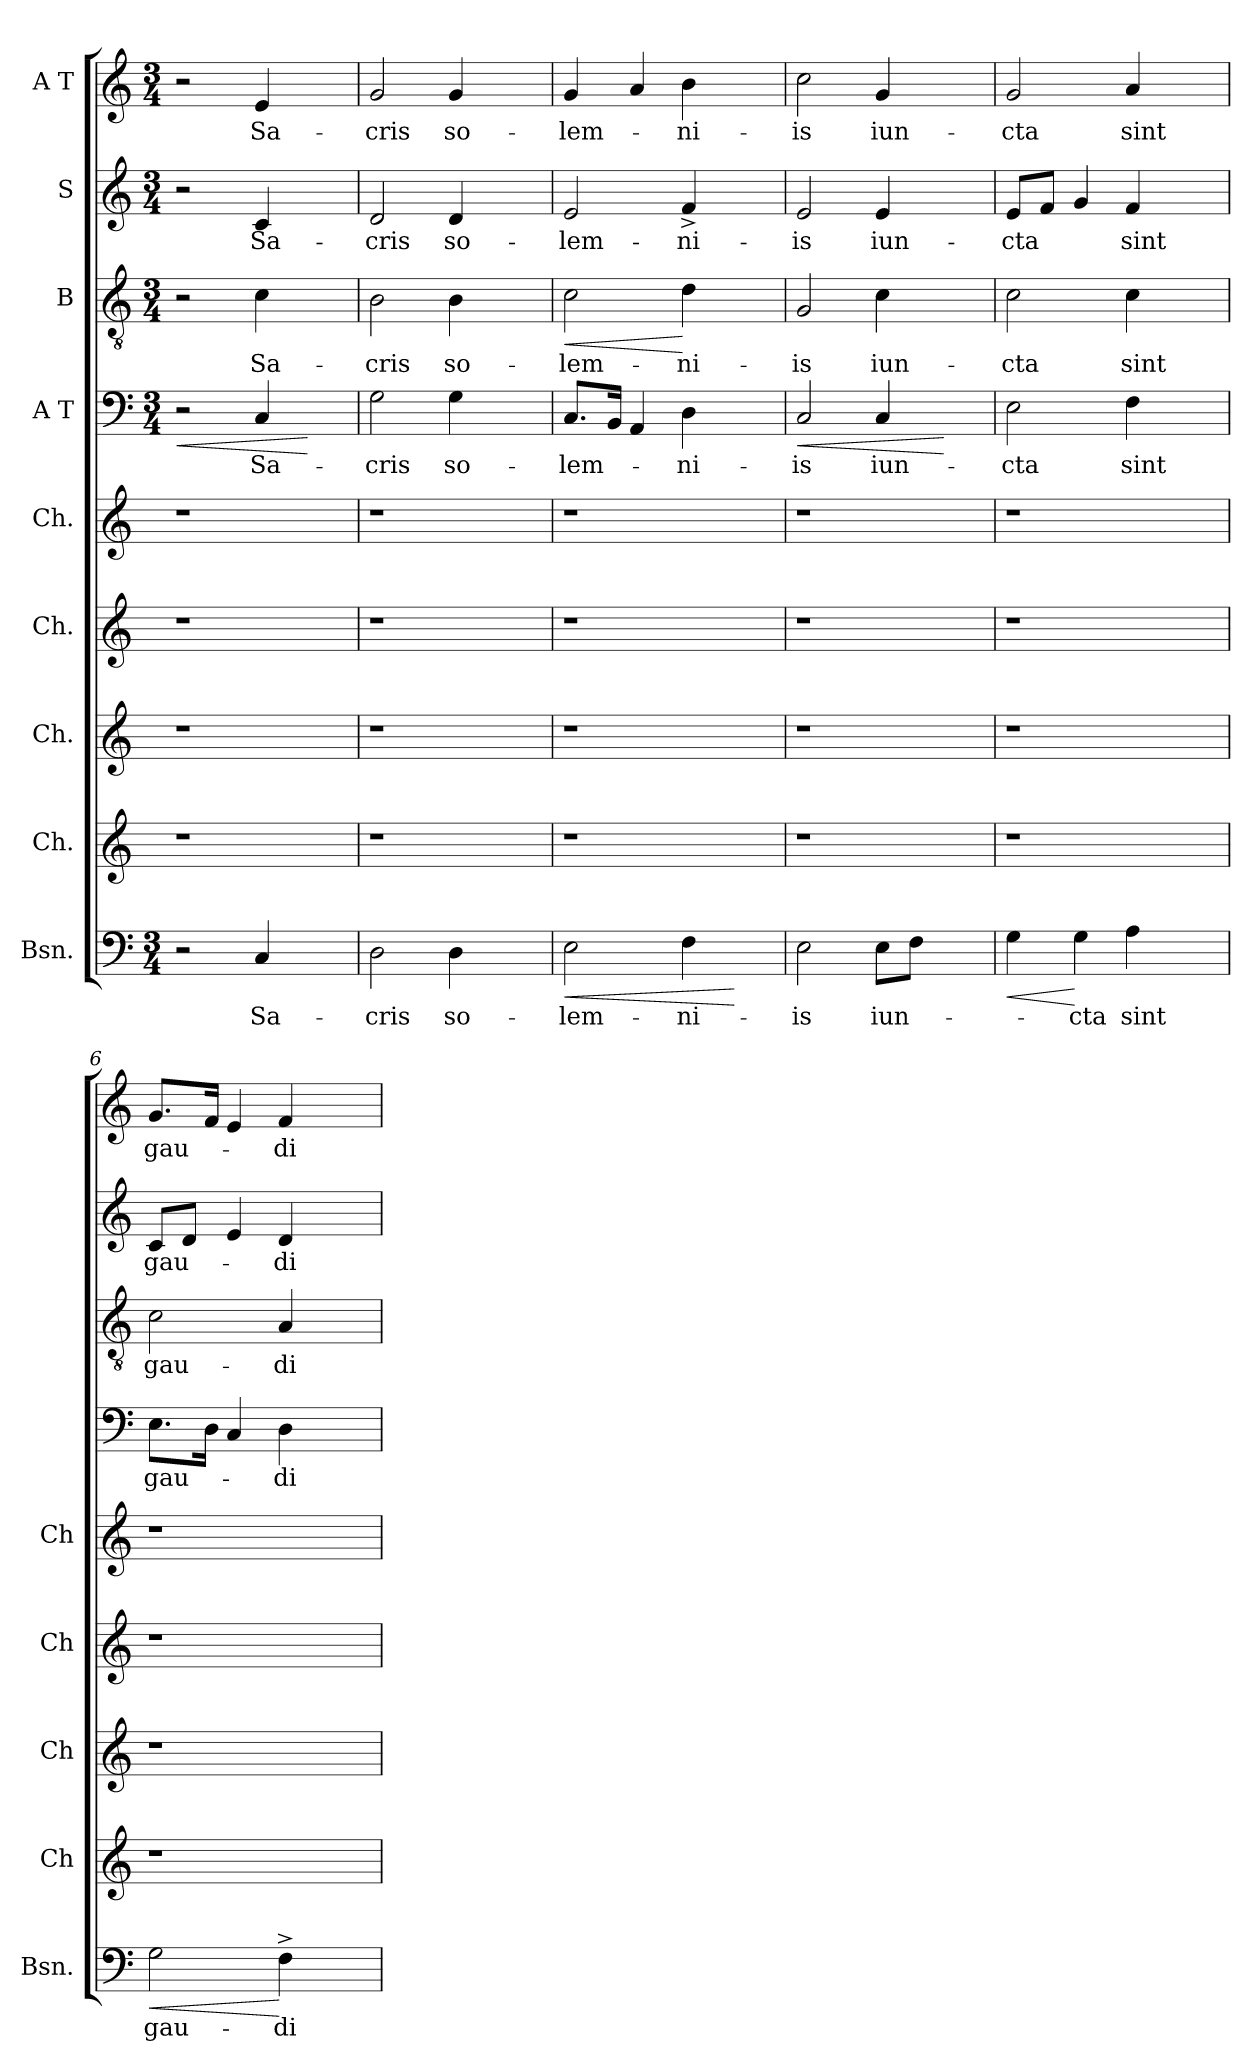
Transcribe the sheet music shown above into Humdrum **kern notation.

**kern	**text	**dynam	**kern	**kern	**kern	**kern	**kern	**text	**dynam	**kern	**text	**dynam	**kern	**text	**kern	**text
*part9	*part9	*part9	*part8	*part7	*part6	*part5	*part4	*part4	*part4	*part3	*part3	*part3	*part2	*part2	*part1	*part1
*staff9	*staff9	*staff9	*staff8	*staff7	*staff6	*staff5	*staff4	*staff4	*staff4	*staff3	*staff3	*staff3	*staff2	*staff2	*staff1	*staff1
*I"Bsn.	*	*	*I"Ch.	*I"Ch.	*I"Ch.	*I"Ch.	*I"A T	*	*	*I"B	*	*	*I"S	*	*I"A T	*
*I'Bsn.	*	*	*I'Ch	*I'Ch	*I'Ch	*I'Ch	*	*	*	*	*	*	*	*	*	*
*clefF4	*	*	*clefG2	*clefG2	*clefG2	*clefG2	*clefF4	*	*	*clefGv2	*	*	*clefG2	*	*clefG2	*
*k[]	*	*	*k[]	*k[]	*k[]	*k[]	*k[]	*	*	*k[]	*	*	*k[]	*	*k[]	*
*C:	*	*	*C:	*C:	*C:	*C:	*C:	*	*	*C:	*	*	*C:	*	*C:	*
*M3/4	*	*	*	*	*	*	*M3/4	*	*	*M3/4	*	*	*M3/4	*	*M3/4	*
=1	=1	=1	=1	=1	=1	=1	=1	=1	=1	=1	=1	=1	=1	=1	=1	=1
!	!	!	!	!	!	!	!	!	!LO:HP:b	!	!	!	!	!	!	!
2r	.	.	1r	1r	1r	1r	2r	.	<	2r	.	.	2r	.	2r	.
!	!LO:LY:b	!	!	!	!	!	!	!LO:LY:a	!	!	!LO:LY:b	!	!	!LO:LY:a	!	!LO:LY:b
4C/	Sa-	.	.	.	.	.	4C/	Sa-	.	4c\	Sa-	.	4c/	Sa-	4e/	Sa-
4ryy	.	.	.	.	.	.	4ryy	.	[	4ryy	.	.	4ryy	.	4ryy	.
=2	=2	=2	=2	=2	=2	=2	=2	=2	=2	=2	=2	=2	=2	=2	=2	=2
!	!LO:LY:b	!	!	!	!	!	!	!LO:LY:a	!	!	!LO:LY:b	!	!	!LO:LY:a	!	!LO:LY:b
2D\	-cris	.	1r	1r	1r	1r	2G\	-cris	.	2B\	-cris	.	2d/	-cris	2g/	-cris
!	!LO:LY:b	!	!	!	!	!	!	!LO:LY:a	!	!	!LO:LY:b	!	!	!LO:LY:a	!	!LO:LY:b
4D\	so-	.	.	.	.	.	4G\	so-	.	4B\	so-	.	4d/	so-	4g/	so-
4ryy	.	.	.	.	.	.	4ryy	.	.	4ryy	.	.	4ryy	.	4ryy	.
=3	=3	=3	=3	=3	=3	=3	=3	=3	=3	=3	=3	=3	=3	=3	=3	=3
!	!LO:LY:b	!LO:HP:b	!	!	!	!	!	!LO:LY:a	!	!	!LO:LY:b	!LO:HP:b	!	!LO:LY:a	!	!LO:LY:b
2E\	-lem-	<	1r	1r	1r	1r	8.C/L	-lem-	.	2c\	-lem-	<	2e/	-lem-	4g/	-lem-
.	.	.	.	.	.	.	16BB/Jk	.	.	.	.	.	.	.	.	.
.	.	.	.	.	.	.	4AA/	.	.	.	.	.	.	.	4a/	.
!	!LO:LY:b	!	!	!	!	!	!	!LO:LY:a	!	!	!LO:LY:b	!	!	!LO:LY:a	!	!LO:LY:b
4F\	-ni-	.	.	.	.	.	4D\	-ni-	.	4d\	-ni-	[	4f^</	-ni-	4b\	-ni-
4ryy	.	[	.	.	.	.	4ryy	.	.	4ryy	.	.	4ryy	.	4ryy	.
=4	=4	=4	=4	=4	=4	=4	=4	=4	=4	=4	=4	=4	=4	=4	=4	=4
!	!LO:LY:b	!	!	!	!	!	!	!LO:LY:a	!LO:HP:b	!	!LO:LY:b	!	!	!LO:LY:a	!	!LO:LY:b
2E\	-is	.	1r	1r	1r	1r	2C/	-is	<	2G/	-is	.	2e/	-is	2cc\	-is
!	!LO:LY:b	!	!	!	!	!	!	!LO:LY:a	!	!	!LO:LY:b	!	!	!LO:LY:a	!	!LO:LY:b
8E\L	iun-	.	.	.	.	.	4C/	iun-	.	4c\	iun-	.	4e/	iun-	4g/	iun-
8F\J	.	.	.	.	.	.	.	.	.	.	.	.	.	.	.	.
4ryy	.	.	.	.	.	.	4ryy	.	[	4ryy	.	.	4ryy	.	4ryy	.
=5	=5	=5	=5	=5	=5	=5	=5	=5	=5	=5	=5	=5	=5	=5	=5	=5
!	!	!LO:HP:b	!	!	!	!	!	!LO:LY:a	!	!	!LO:LY:b	!	!	!LO:LY:a	!	!LO:LY:b
4G\	.	<	1r	1r	1r	1r	2E\	-cta	.	2c\	-cta	.	8e/L	-cta	2g/	-cta
.	.	.	.	.	.	.	.	.	.	.	.	.	8f/J	.	.	.
!	!LO:LY:b	!	!	!	!	!	!	!	!	!	!	!	!	!	!	!
4G\	-cta	[	.	.	.	.	.	.	.	.	.	.	4g/	.	.	.
!	!LO:LY:b	!	!	!	!	!	!	!LO:LY:a	!	!	!LO:LY:b	!	!	!LO:LY:a	!	!LO:LY:b
4A\	sint	.	.	.	.	.	4F\	sint	.	4c\	sint	.	4f/	sint	4a/	sint
4ryy	.	.	.	.	.	.	4ryy	.	.	4ryy	.	.	4ryy	.	4ryy	.
=6	=6	=6	=6	=6	=6	=6	=6	=6	=6	=6	=6	=6	=6	=6	=6	=6
!	!LO:LY:b	!LO:HP:b	!	!	!	!	!	!LO:LY:a	!	!	!LO:LY:b	!	!	!LO:LY:a	!	!LO:LY:b
2G\	gau-	<	1r	1r	1r	1r	8.E\L	gau-	.	2c\	gau-	.	8c/L	gau-	8.g/L	gau-
.	.	.	.	.	.	.	.	.	.	.	.	.	8d/J	.	.	.
.	.	.	.	.	.	.	16D\Jk	.	.	.	.	.	.	.	16f/Jk	.
.	.	.	.	.	.	.	4C/	.	.	.	.	.	4e/	.	4e/	.
!	!LO:LY:b	!	!	!	!	!	!	!LO:LY:a	!	!	!LO:LY:b	!	!	!LO:LY:a	!	!LO:LY:b
4F^>\	-di-	[	.	.	.	.	4D\	-di-	.	4A/	-di-	.	4d/	-di-	4f/	-di-
4ryy	.	.	.	.	.	.	4ryy	.	.	4ryy	.	.	4ryy	.	4ryy	.
=	=	=	=	=	=	=	=	=	=	=	=	=	=	=	=	=
*-	*-	*-	*-	*-	*-	*-	*-	*-	*-	*-	*-	*-	*-	*-	*-	*-
